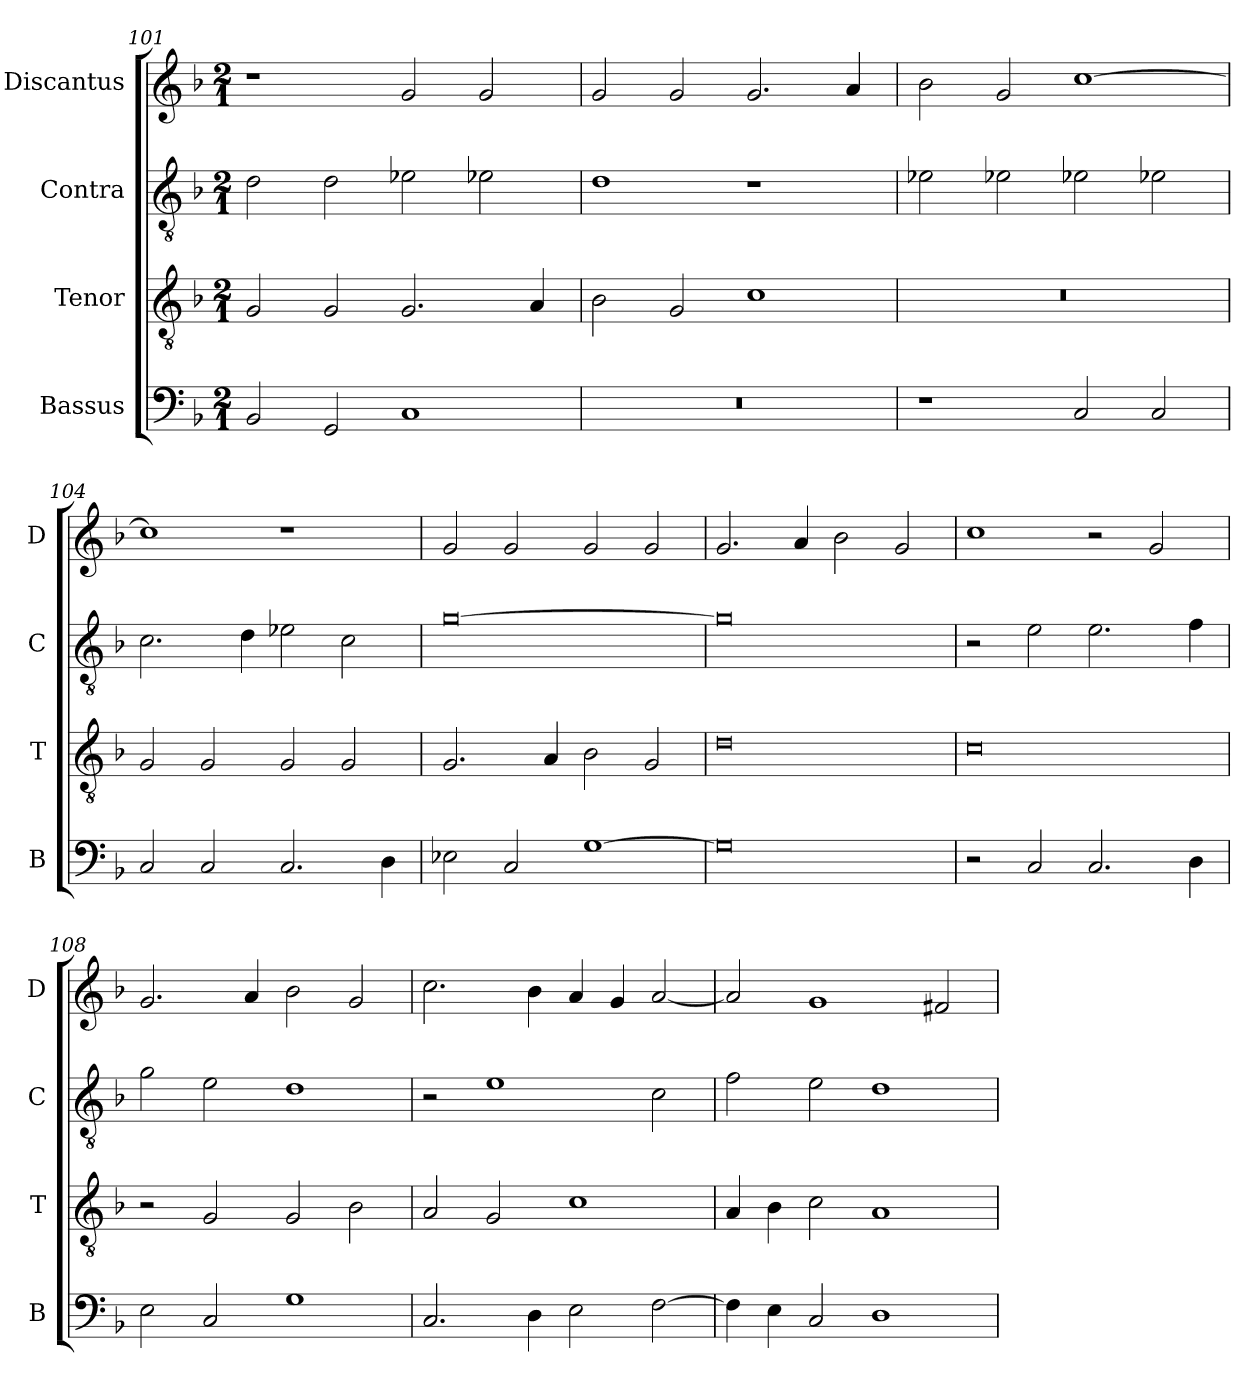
**kern	**kern	**kern	**kern
*part4	*part3	*part2	*part1
*staff4	*staff3	*staff2	*staff1
*I"Bassus	*I"Tenor	*I"Contra	*I"Discantus
*I'B	*I'T	*I'C	*I'D
*clefF4	*clefGv2	*clefGv2	*clefG2
*k[b-]	*k[b-]	*k[b-]	*k[b-]
*M2/1	*M2/1	*M2/1	*M2/1
=101	=101	=101	=101
2BB-/	2G/	2d\	1r
2GG/	2G/	2d\	.
1C	2.G/	2e-X\	2g/
.	.	2e-X\	2g/
.	4A/	.	.
=102	=102	=102	=102
0r	2B-\	1d	2g/
.	2G/	.	2g/
.	1c	1r	2.g/
.	.	.	4a/
=103	=103	=103	=103
1r	0r	2e-X\	2b-\
.	.	2e-X\	2g/
2C/	.	2e-X\	[1cc
2C/	.	2e-X\	.
=104	=104	=104	=104
2C/	2G/	2.c\	1cc]
2C/	2G/	.	.
.	.	4d\	.
2.C/	2G/	2e-X\	1r
.	2G/	2c\	.
4D\	.	.	.
=105	=105	=105	=105
2E-X\	2.G/	[0g	2g/
2C/	.	.	2g/
.	4A/	.	.
[1G	2B-\	.	2g/
.	2G/	.	2g/
=106	=106	=106	=106
0G]	0d	0g]	2.g/
.	.	.	4a/
.	.	.	2b-\
.	.	.	2g/
=107	=107	=107	=107
2r	0c	2r	1cc
2C/	.	2e\	.
2.C/	.	2.e\	2r
.	.	.	2g/
4D\	.	4f\	.
=108	=108	=108	=108
2E\	2r	2g\	2.g/
2C/	2G/	2e\	.
.	.	.	4a/
1G	2G/	1d	2b-\
.	2B-\	.	2g/
=109	=109	=109	=109
2.C/	2A/	2r	2.cc\
.	2G/	1e	.
4D\	.	.	4b-\
2E\	1c	.	4a/
.	.	.	4g/
[2F\	.	2c\	[2a/
=110	=110	=110	=110
4F\]	4A/	2f\	2a/]
4E\	4B-\	.	.
2C/	2c\	2e\	1g
1D	1A	1d	.
.	.	.	2f#X/
=	=	=	=
*-	*-	*-	*-
